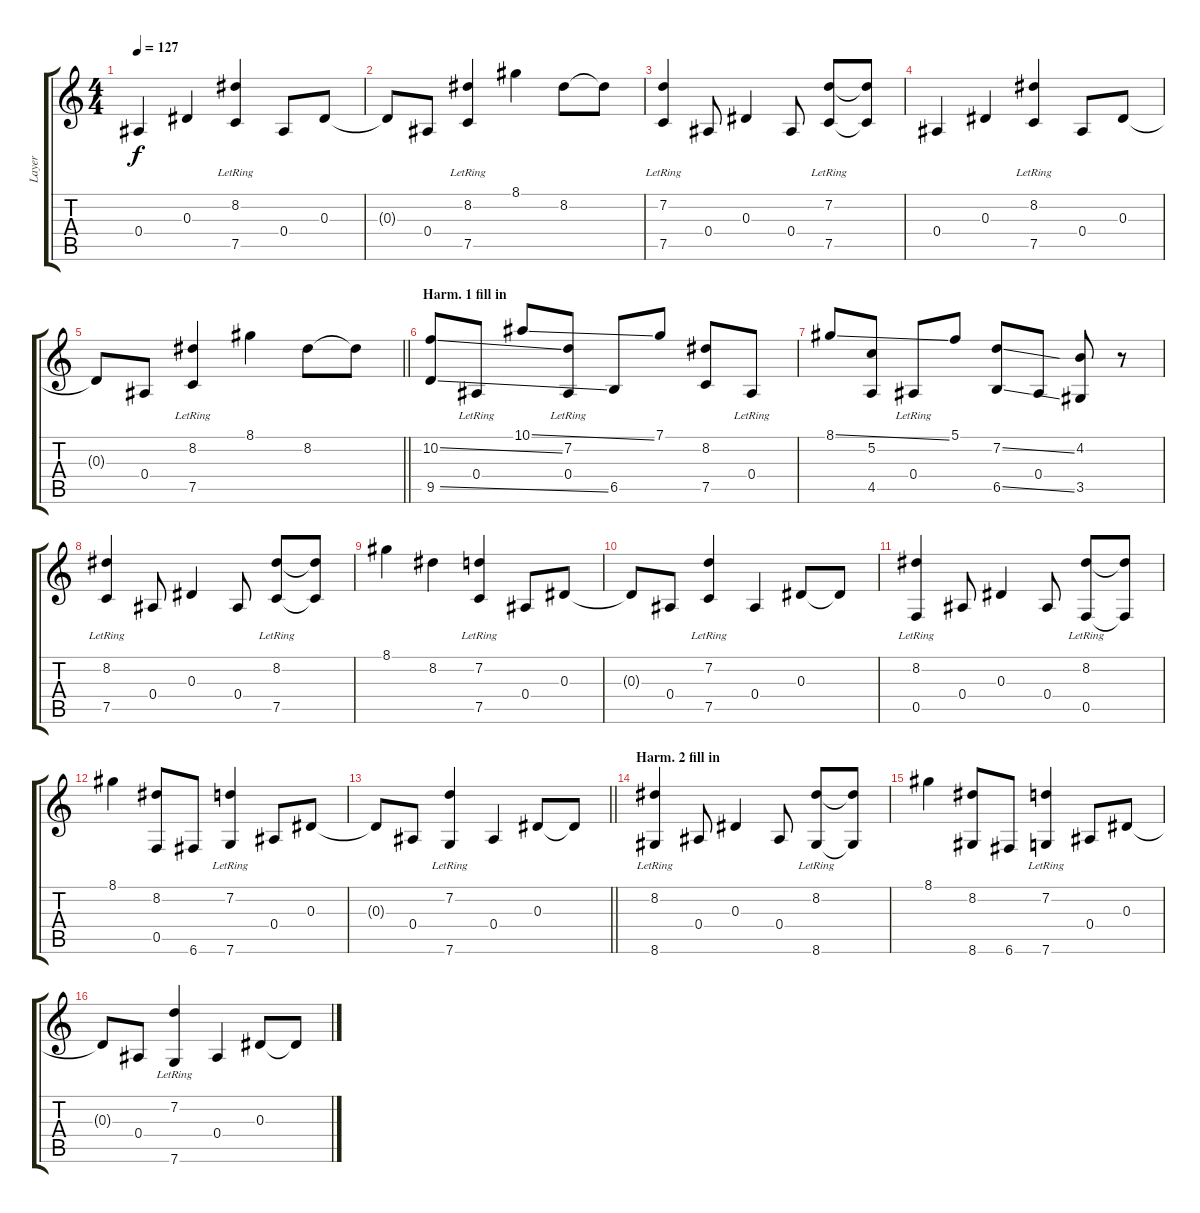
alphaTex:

\track ("Layer" "Layer") {instrument acousticguitarnylon}
\staff {score tabs}
\tuning (C4 G3 Eb3 Bb2 F2 C2) {hide}
\ts (4 4)
\tempo 127
\clef g2
\ks c
0.4.4{dy f} 0.3.4 (8.2{lr} 7.5).4{beam Up} 0.4.8 0.3.8 |
0.3{t}.8 0.4.8 (8.2{lr} 7.5).4 8.1.4 8.2.8 8.2{t}.8 |
(7.2{lr} 7.5).4 0.4.8 0.3.4 0.4.8 (7.2{lr} 7.5).8 (7.2{t} 7.5{t}).8 |
0.4.4 0.3.4 (8.2{lr} 7.5).4 0.4.8 0.3.8 |
\barLineRight lightlight
0.3{t}.8 0.4.8 (8.2{lr} 7.5).4 8.1.4 8.2.8 8.2{t}.8 |
\section ("" "Harm. 1 fill in")
(10.2{ss} 9.5{ss}).8 0.4{lr}.8 10.1{ss}.8 (7.2 0.4{lr}).8 6.5.8 7.1.8 (8.2 7.5).8 0.4{lr}.8 |
8.1{ss}.8 (5.2 4.5).8 0.4{lr}.8 5.1.8 (7.2{ss} 6.5{ss}).8 0.4.8 (4.2 3.5).8 r.8 |
(8.2{lr} 7.5).4 0.4.8 0.3.4 0.4.8 (8.2 7.5{lr}).8 (8.2{t} 7.5{t}).8 |
8.1.4 8.2.4 (7.2{lr} 7.5).4 0.4.8 0.3.8 |
0.3{t}.8 0.4.8 (7.2{lr} 7.5).4 0.4.4 0.3.8 0.3{t}.8 |
(8.2{lr} 0.5{lr}).4 0.4.8 0.3.4 0.4.8 (8.2{lr} 0.5{lr}).8 (8.2{t} 0.5{t}).8 |
8.1.4 (8.2 0.5).8 6.6.8 (7.2{lr} 7.6{lr}).4 0.4.8 0.3.8 |
\barLineRight lightlight
0.3{t}.8 0.4.8 (7.2{lr} 7.6).4 0.4.4 0.3.8 0.3{t}.8 |
\section ("" "Harm. 2 fill in")
(8.2{lr} 8.6{lr}).4 0.4.8 0.3.4 0.4.8 (8.2{lr} 8.6{lr}).8 (8.2{t} 8.6{t}).8 |
8.1.4 (8.2 8.6).8 6.6.8 (7.2{lr} 7.6).4 0.4.8 0.3.8 |
0.3{t}.8 0.4.8 (7.2{lr} 7.6{lr}).4 0.4.4 0.3.8 0.3{t}.8
